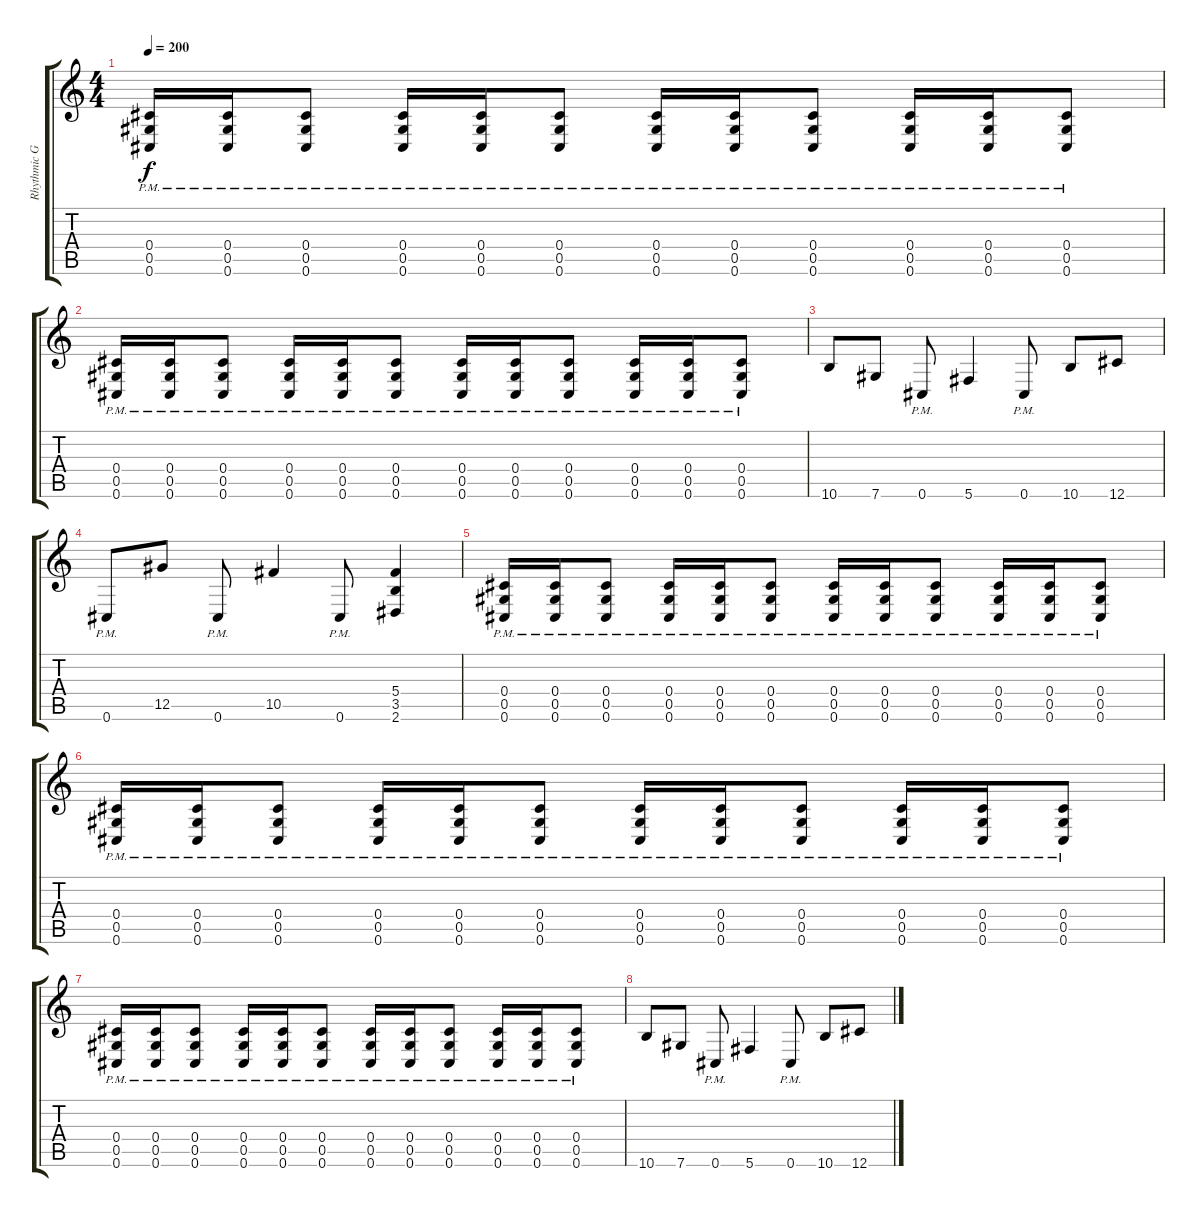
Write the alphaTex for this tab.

\track ("Rhythmic Guitar" "Rhythmic G") {instrument distortionguitar}
\staff {score tabs}
\tuning (Eb4 Bb3 Gb3 Db3 Ab2 Db2) {hide}
\ts (4 4)
\tempo 200
\clef g2
\ks c
(0.4{pm} 0.5{pm} 0.6{pm}).16{dy f} (0.4{pm} 0.5{pm} 0.6{pm}).16 (0.4{pm} 0.5{pm} 0.6{pm}).8 (0.4{pm} 0.5{pm} 0.6{pm}).16 (0.4{pm} 0.5{pm} 0.6{pm}).16 (0.4{pm} 0.5{pm} 0.6{pm}).8 (0.4{pm} 0.5{pm} 0.6{pm}).16 (0.4{pm} 0.5{pm} 0.6{pm}).16 (0.4{pm} 0.5{pm} 0.6{pm}).8 (0.4{pm} 0.5{pm} 0.6{pm}).16 (0.4{pm} 0.5{pm} 0.6{pm}).16 (0.4{pm} 0.5{pm} 0.6{pm}).8 |
(0.4{pm} 0.5{pm} 0.6{pm}).16 (0.4{pm} 0.5{pm} 0.6{pm}).16 (0.4{pm} 0.5{pm} 0.6{pm}).8 (0.4{pm} 0.5{pm} 0.6{pm}).16 (0.4{pm} 0.5{pm} 0.6{pm}).16 (0.4{pm} 0.5{pm} 0.6{pm}).8 (0.4{pm} 0.5{pm} 0.6{pm}).16 (0.4{pm} 0.5{pm} 0.6{pm}).16 (0.4{pm} 0.5{pm} 0.6{pm}).8 (0.4{pm} 0.5{pm} 0.6{pm}).16 (0.4{pm} 0.5{pm} 0.6{pm}).16 (0.4{pm} 0.5{pm} 0.6{pm}).8 |
10.6.8 7.6.8 0.6{pm}.8 5.6.4 0.6{pm}.8 10.6.8 12.6.8 |
0.6{pm}.8 12.5.8 0.6{pm}.8 10.5.4 0.6{pm}.8 (5.4 3.5 2.6).4 |
(0.4{pm} 0.5{pm} 0.6{pm}).16 (0.4{pm} 0.5{pm} 0.6{pm}).16 (0.4{pm} 0.5{pm} 0.6{pm}).8 (0.4{pm} 0.5{pm} 0.6{pm}).16 (0.4{pm} 0.5{pm} 0.6{pm}).16 (0.4{pm} 0.5{pm} 0.6{pm}).8 (0.4{pm} 0.5{pm} 0.6{pm}).16 (0.4{pm} 0.5{pm} 0.6{pm}).16 (0.4{pm} 0.5{pm} 0.6{pm}).8 (0.4{pm} 0.5{pm} 0.6{pm}).16 (0.4{pm} 0.5{pm} 0.6{pm}).16 (0.4{pm} 0.5{pm} 0.6{pm}).8 |
(0.4{pm} 0.5{pm} 0.6{pm}).16 (0.4{pm} 0.5{pm} 0.6{pm}).16 (0.4{pm} 0.5{pm} 0.6{pm}).8 (0.4{pm} 0.5{pm} 0.6{pm}).16 (0.4{pm} 0.5{pm} 0.6{pm}).16 (0.4{pm} 0.5{pm} 0.6{pm}).8 (0.4{pm} 0.5{pm} 0.6{pm}).16 (0.4{pm} 0.5{pm} 0.6{pm}).16 (0.4{pm} 0.5{pm} 0.6{pm}).8 (0.4{pm} 0.5{pm} 0.6{pm}).16 (0.4{pm} 0.5{pm} 0.6{pm}).16 (0.4{pm} 0.5{pm} 0.6{pm}).8 |
(0.4{pm} 0.5{pm} 0.6{pm}).16 (0.4{pm} 0.5{pm} 0.6{pm}).16 (0.4{pm} 0.5{pm} 0.6{pm}).8 (0.4{pm} 0.5{pm} 0.6{pm}).16 (0.4{pm} 0.5{pm} 0.6{pm}).16 (0.4{pm} 0.5{pm} 0.6{pm}).8 (0.4{pm} 0.5{pm} 0.6{pm}).16 (0.4{pm} 0.5{pm} 0.6{pm}).16 (0.4{pm} 0.5{pm} 0.6{pm}).8 (0.4{pm} 0.5{pm} 0.6{pm}).16 (0.4{pm} 0.5{pm} 0.6{pm}).16 (0.4{pm} 0.5{pm} 0.6{pm}).8 |
10.6.8 7.6.8 0.6{pm}.8 5.6.4 0.6{pm}.8 10.6.8 12.6.8
